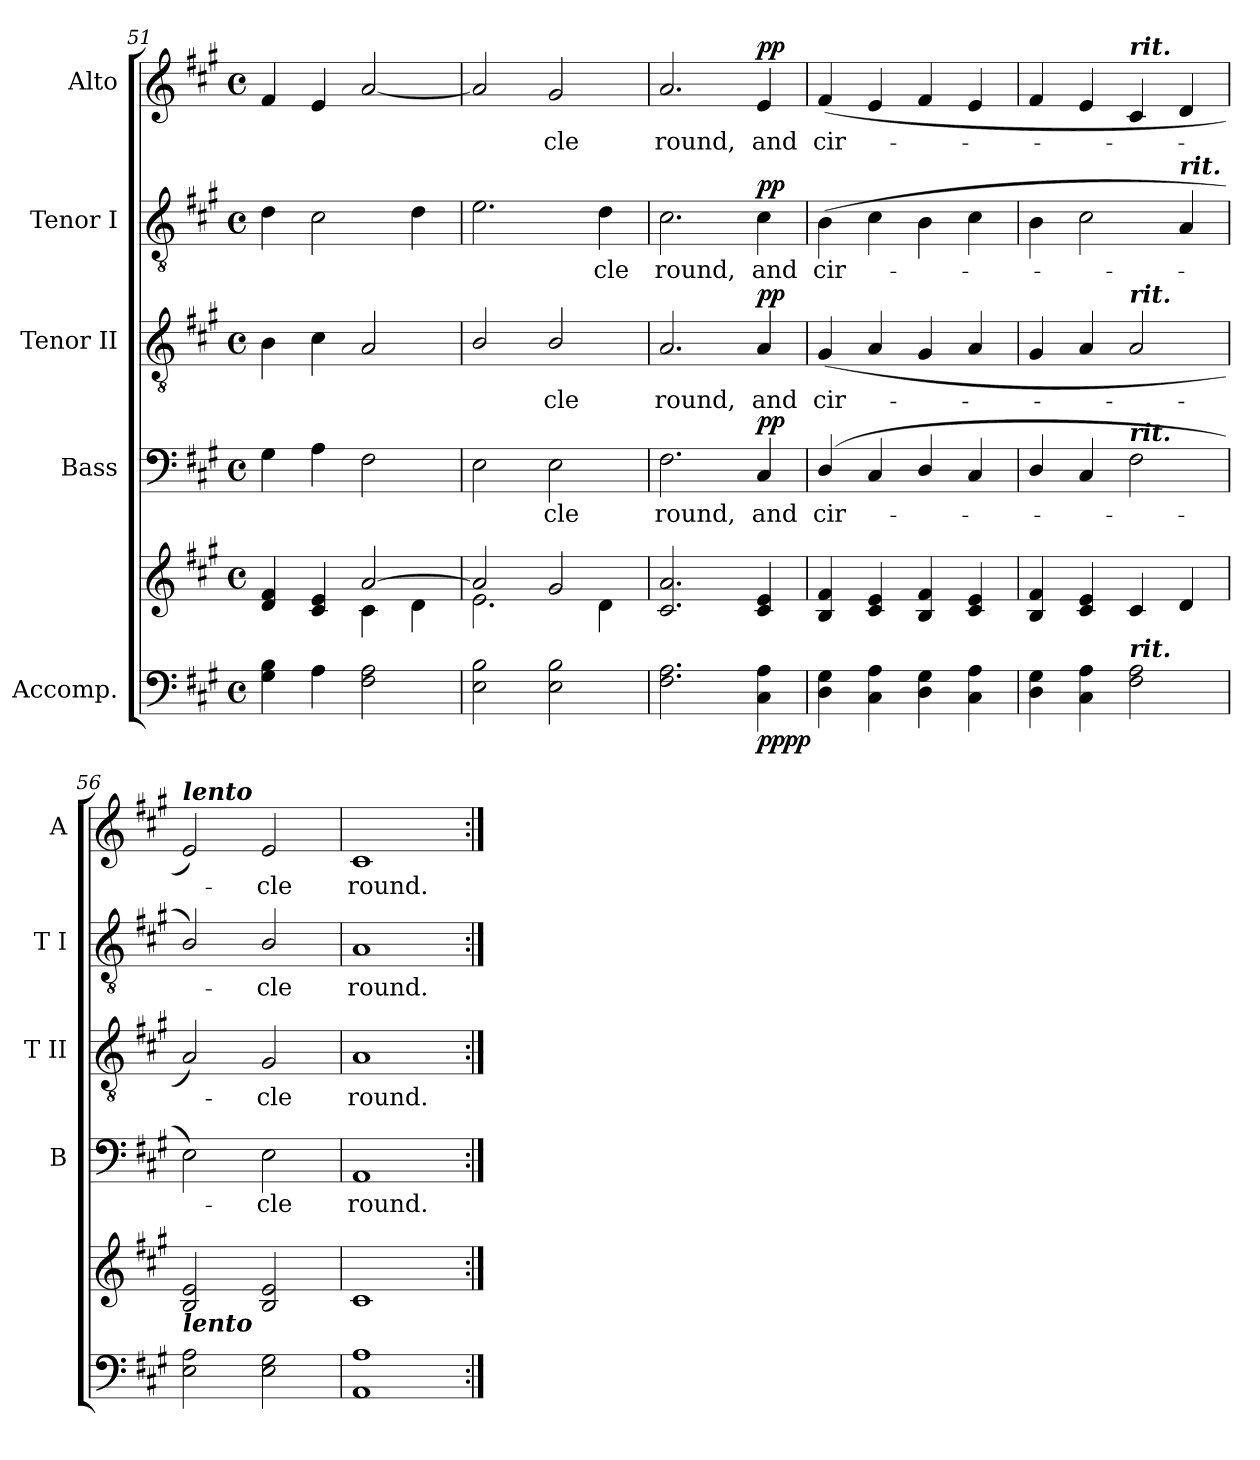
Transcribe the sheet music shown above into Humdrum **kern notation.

**kern	**kern	**dynam	**kern	**text	**dynam	**kern	**text	**dynam	**kern	**text	**dynam	**kern	**text	**dynam
*part5	*part5	*part5	*part4	*part4	*part4	*part3	*part3	*part3	*part2	*part2	*part2	*part1	*part1	*part1
*staff6	*staff5	*staff5/6	*staff4	*staff4	*staff4	*staff3	*staff3	*staff3	*staff2	*staff2	*staff2	*staff1	*staff1	*staff1
*I"Accomp.	*	*	*I"Bass	*	*	*I"Tenor II	*	*	*I"Tenor I	*	*	*I"Alto	*	*
*	*	*	*I'B	*	*	*I'T II	*	*	*I'T I	*	*	*I'A	*	*
!!LO:LB:g=z
*clefF4	*clefG2	*	*clefF4	*	*	*clefGv2	*	*	*clefGv2	*	*	*clefG2	*	*
*k[f#c#g#]	*k[f#c#g#]	*	*k[f#c#g#]	*	*	*k[f#c#g#]	*	*	*k[f#c#g#]	*	*	*k[f#c#g#]	*	*
*A:	*A:	*	*A:	*	*	*A:	*	*	*A:	*	*	*A:	*	*
*M4/4	*M4/4	*	*M4/4	*	*	*M4/4	*	*	*M4/4	*	*	*M4/4	*	*
*met(c)	*met(c)	*	*met(c)	*	*	*met(c)	*	*	*met(c)	*	*	*met(c)	*	*
=51	=51	=51	=51	=51	=51	=51	=51	=51	=51	=51	=51	=51	=51	=51
*	*^	*	*	*	*	*	*	*	*	*	*	*	*	*
4G# 4B	4d/ 4f#/	2ryy	.	4G#	.	.	4B	.	.	4d	.	.	4f#	.	.
4A	4c#/ 4e/	.	.	4A	.	.	4c#	.	.	2c#	.	.	4e	.	.
2F# 2A	[2a/	4c#\	.	2F#	.	.	2A	.	.	.	.	.	[2a	.	.
.	.	4d\	.	.	.	.	.	.	.	4d	.	.	.	.	.
=52	=52	=52	=52	=52	=52	=52	=52	=52	=52	=52	=52	=52	=52	=52	=52
2E 2B	2a/]	2.e\	.	2E	.	.	2B/	.	.	2.e	.	.	2a]	.	.
!	!	!	!	!	!LO:LY:b	!	!	!LO:LY:b	!	!	!	!	!	!LO:LY:b	!
2E 2B	2g#/	.	.	2E	cle	.	2B/	cle	.	.	.	.	2g#	cle	.
!	!	!	!	!	!	!	!	!	!	!	!LO:LY:b	!	!	!	!
.	.	4d\	.	.	.	.	.	.	.	4d	cle	.	.	.	.
=53	=53	=53	=53	=53	=53	=53	=53	=53	=53	=53	=53	=53	=53	=53	=53
!	!	!	!	!	!LO:LY:b	!	!	!LO:LY:b	!	!	!LO:LY:b	!	!	!LO:LY:b	!
2.F# 2.A	2.c#/ 2.a/	1ryy	.	2.F#	round,	.	2.A	round,	.	2.c#	round,	.	2.a	round,	.
!	!	!	!LO:DY:b=2	!	!LO:LY:b	!	!	!LO:LY:b	!	!	!LO:LY:b	!	!	!LO:LY:b	!
!	!	!	!LO:DY:n=1:b	!	!	!LO:DY:b	!	!	!LO:DY:b	!	!	!LO:DY:b	!	!	!LO:DY:b
4C# 4A	4c#/ 4e/	.	pp pp	4C#	and	pp	4A	and	pp	4c#	and	pp	4e	and	pp
=54	=54	=54	=54	=54	=54	=54	=54	=54	=54	=54	=54	=54	=54	=54	=54
!	!	!	!	!	!LO:LY:b	!	!	!LO:LY:b	!	!	!LO:LY:b	!	!	!LO:LY:b	!
4D\ 4G#\	4B/ 4f#/	1ryy	.	(<4D/	cir-	.	(<4G#	cir-	.	(>4B	cir-	.	(<4f#	cir-	.
4C# 4A	4c#/ 4e/	.	.	4C#	.	.	4A	.	.	4c#	.	.	4e	.	.
4D\ 4G#\	4B/ 4f#/	.	.	4D/	.	.	4G#	.	.	4B	.	.	4f#	.	.
4C# 4A	4c#/ 4e/	.	.	4C#	.	.	4A	.	.	4c#	.	.	4e	.	.
=55	=55	=55	=55	=55	=55	=55	=55	=55	=55	=55	=55	=55	=55	=55	=55
4D\ 4G#\	4B/ 4f#/	1ryy	.	4D/	.	.	4G#	.	.	4B	.	.	4f#	.	.
4C# 4A	4c#/ 4e/	.	.	4C#	.	.	4A	.	.	2c#	.	.	4e	.	.
!	!	!	!	!	!	!	!	!	!	!	!	!	!LO:TX:a:Bi:t=rit.	!	!
!	!	!	!	!	!	!	!LO:TX:a:Bi:t=rit.	!	!	!	!	!	!	!	!
!	!	!	!	!LO:TX:a:Bi:t=rit.	!	!	!	!	!	!	!	!	!	!	!
!LO:TX:a:Bi:t=rit.	!	!	!	!	!	!	!	!	!	!	!	!	!	!	!
2F# 2A	4c#/	.	.	2F#	.	.	2A	.	.	.	.	.	4c#	.	.
!	!	!	!	!	!	!	!	!	!	!LO:TX:a:Bi:t=rit.	!	!	!	!	!
.	4d/	.	.	.	.	.	.	.	.	4A	.	.	4d	.	.
=56	=56	=56	=56	=56	=56	=56	=56	=56	=56	=56	=56	=56	=56	=56	=56
!	!	!	!	!	!	!	!	!	!	!	!	!	!LO:TX:a:Bi:t=lento	!	!
!	!LO:TX:b:Bi:t=lento	!	!	!	!	!	!	!	!	!	!	!	!	!	!
2E 2A	2B/ 2e/	1ryy	.	2E)	.	.	2A)	.	.	2B/)	.	.	2e)	.	.
!	!	!	!	!	!LO:LY:b	!	!	!LO:LY:b	!	!	!LO:LY:b	!	!	!LO:LY:b	!
2E 2G#	2B/ 2e/	.	.	2E	cle	.	2G#	cle	.	2B/	cle	.	2e	cle	.
=57	=57	=57	=57	=57	=57	=57	=57	=57	=57	=57	=57	=57	=57	=57	=57
!	!	!	!	!	!LO:LY:b	!	!	!LO:LY:b	!	!	!LO:LY:b	!	!	!LO:LY:b	!
1AA 1A	1c#/	1ryy	.	1AA	round.	.	1A	round.	.	1A	round.	.	1c#	round.	.
*	*v	*v	*	*	*	*	*	*	*	*	*	*	*	*	*
=:|!	=:|!	=:|!	=:|!	=:|!	=:|!	=:|!	=:|!	=:|!	=:|!	=:|!	=:|!	=:|!	=:|!	=:|!
*-	*-	*-	*-	*-	*-	*-	*-	*-	*-	*-	*-	*-	*-	*-
